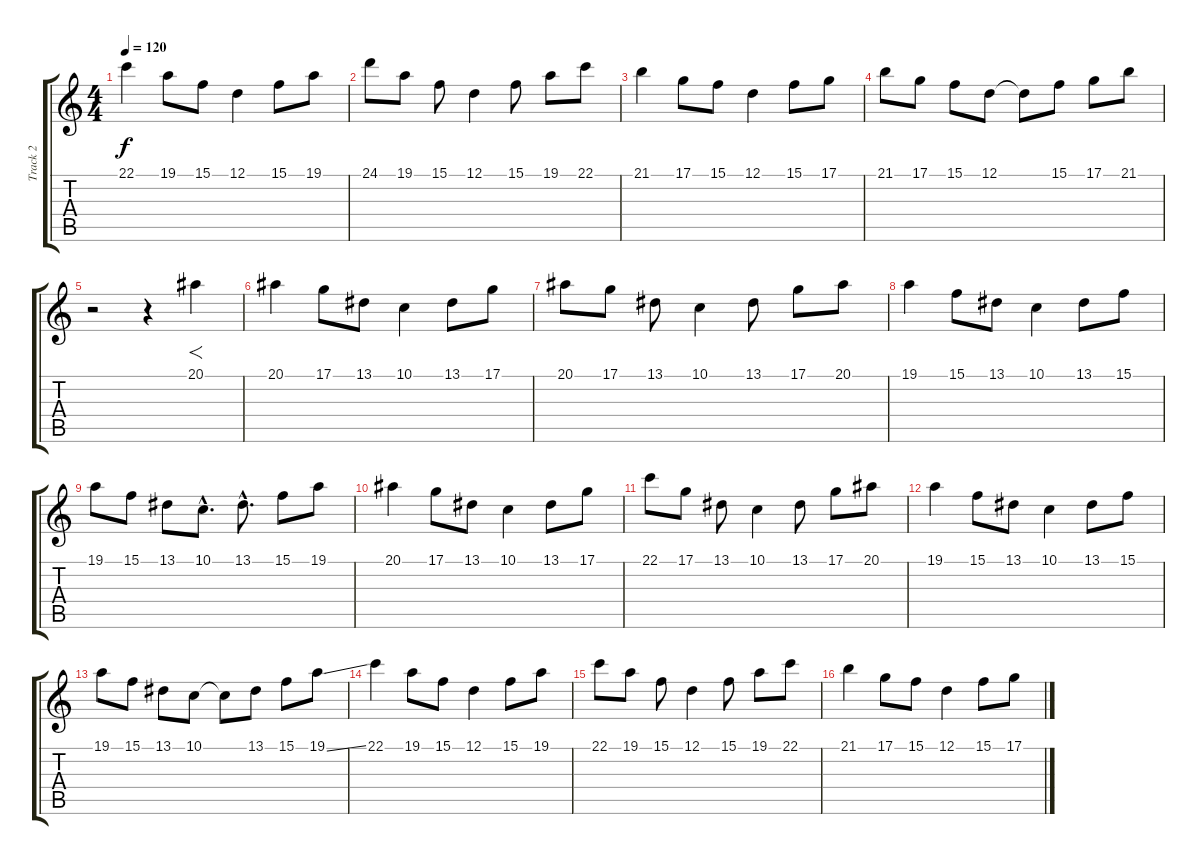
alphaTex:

\track ("Track 2" "Track 2") {instrument stringensemble1}
\staff {score tabs}
\tuning (D4 A3 F3 C3 G2 D2) {hide}
\ts (4 4)
\tempo 120
\clef g2
\ks c
22.1.4{dy f} 19.1.8 15.1.8 12.1.4 15.1.8 19.1.8 |
24.1.8 19.1.8 15.1.8 12.1.4 15.1.8 19.1.8 22.1.8 |
21.1.4 17.1.8 15.1.8 12.1.4 15.1.8 17.1.8 |
21.1.8 17.1.8 15.1.8 12.1.8 12.1{t}.8 15.1.8 17.1.8 21.1.8 |
r.2 r.4 20.1.4{f} |
20.1.4{volume 10} 17.1.8 13.1.8 10.1.4 13.1.8 17.1.8 |
20.1.8 17.1.8 13.1.8 10.1.4 13.1.8 17.1.8 20.1.8 |
19.1.4 15.1.8 13.1.8 10.1.4 13.1.8 15.1.8 |
19.1.8 15.1.8 13.1.8 10.1{hac}.8{d} 13.1{hac}.8{d} 15.1.8 19.1.8 |
20.1.4{volume 6} 17.1.8 13.1.8 10.1.4 13.1.8 17.1.8 |
22.1.8 17.1.8 13.1.8 10.1.4 13.1.8 17.1.8 20.1.8 |
19.1.4 15.1.8 13.1.8 10.1.4 13.1.8 15.1.8 |
19.1.8 15.1.8 13.1.8 10.1.8 10.1{t}.8 13.1.8 15.1.8 19.1{ss}.8 |
22.1.4{volume 2} 19.1.8 15.1.8 12.1.4 15.1.8 19.1.8 |
22.1.8 19.1.8 15.1.8 12.1.4 15.1.8 19.1.8 22.1.8 |
21.1.4 17.1.8 15.1.8 12.1.4 15.1.8 17.1.8
